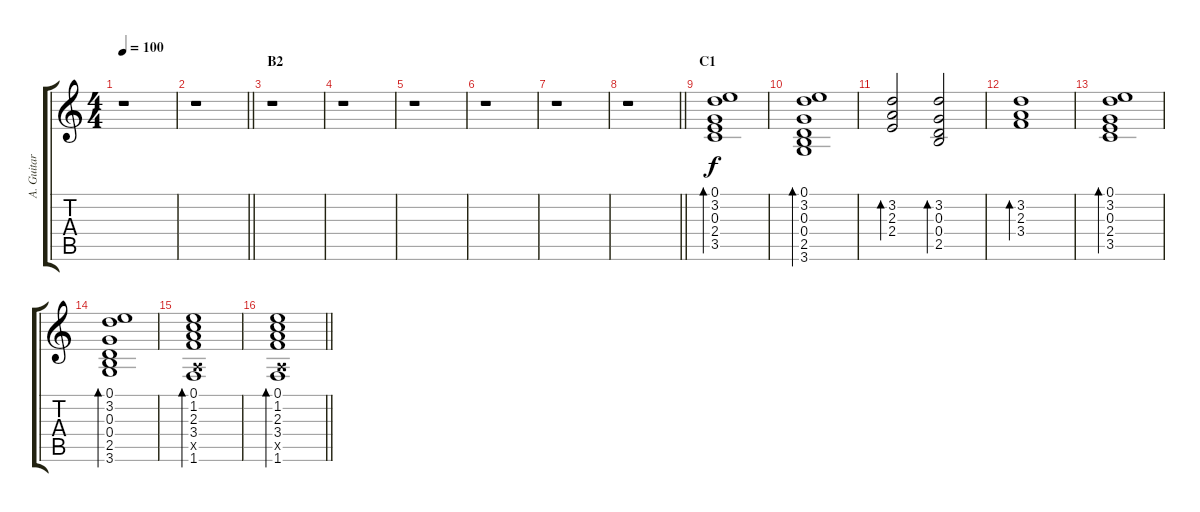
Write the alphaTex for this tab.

\track ("A. Guitar" "A. Guitar") {instrument acousticguitarsteel}
\staff {score tabs}
\tuning (E4 B3 G3 D3 A2 E2) {hide}
\ts (4 4)
\tempo 100
\clef g2
\ks c
r.1{dy f} |
\barLineRight lightlight
r.1 |
\section ("" "B2")
r.1 |
r.1 |
r.1 |
r.1 |
r.1 |
\barLineRight lightlight
r.1 |
\section ("" "C1")
(0.1 3.2 0.3 2.4 3.5).1{bd 120} |
(0.1 3.2 0.3 0.4 2.5 3.6).1{bd 120} |
(3.2 2.3 2.4).2{bd 120} (3.2 0.3 0.4 2.5).2{bd 120} |
(3.2 2.3 3.4).1{bd 120} |
(0.1 3.2 0.3 2.4 3.5).1{bd 120} |
(0.1 3.2 0.3 0.4 2.5 3.6).1{bd 120} |
(0.1 1.2 2.3 3.4 0.5{x} 1.6).1{bd 120} |
\barLineRight lightlight
(0.1 1.2 2.3 3.4 0.5{x} 1.6).1{bd 120}
